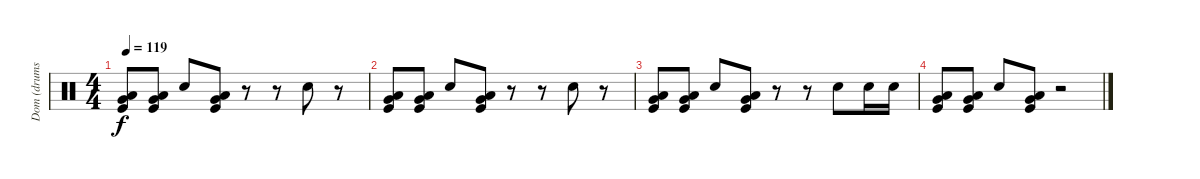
\track ("Dom (drums)" "Dom (drums") {instrument percussion}
\staff {score}
\articulation defaults
\ts (4 4)
\tempo 119
\clef neutral
\ks c
("Low Tom (hit)" "Very Low Tom (hit)" "Kick (hit)").8{dy f} ("Low Tom (hit)" "Very Low Tom (hit)" "Kick (hit)").8 "Snare (hit) 2".8 ("Low Tom (hit)" "Very Low Tom (hit)" "Kick (hit)").8 r.8 r.8 "Snare (hit) 2".8 r.8 |
("Low Tom (hit)" "Very Low Tom (hit)" "Kick (hit)").8 ("Low Tom (hit)" "Very Low Tom (hit)" "Kick (hit)").8 "Snare (hit) 2".8 ("Low Tom (hit)" "Very Low Tom (hit)" "Kick (hit)").8 r.8 r.8 "Snare (hit) 2".8 r.8 |
("Low Tom (hit)" "Very Low Tom (hit)" "Kick (hit)").8 ("Low Tom (hit)" "Very Low Tom (hit)" "Kick (hit)").8 "Snare (hit) 2".8 ("Low Tom (hit)" "Very Low Tom (hit)" "Kick (hit)").8 r.8 r.8 "Snare (hit) 2".8 "Snare (hit) 2".16 "Snare (hit) 2".16 |
("Low Tom (hit)" "Very Low Tom (hit)" "Kick (hit)").8 ("Low Tom (hit)" "Very Low Tom (hit)" "Kick (hit)").8 "Snare (hit) 2".8 ("Low Tom (hit)" "Very Low Tom (hit)" "Kick (hit)").8 r.2
